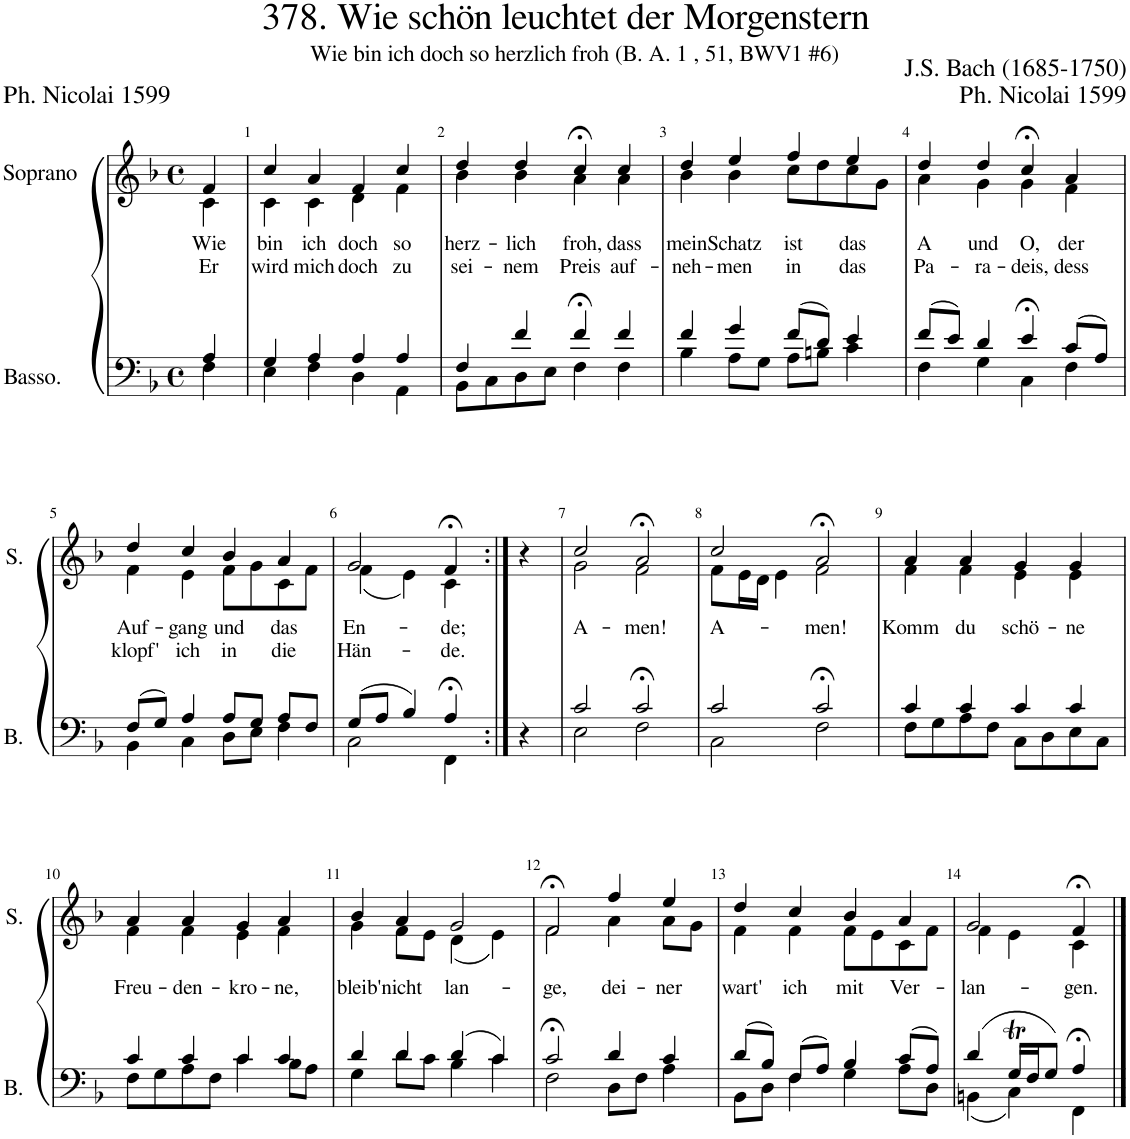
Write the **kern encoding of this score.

**kern	**kern	**text	**text
*part2	*part1	*part1	*part1
*staff2	*staff1	*staff1	*staff1
*I"Basso.	*I"Soprano	*	*
*I'B.	*I'S.	*	*
*clefF4	*clefG2	*	*
*k[b-]	*k[b-]	*	*
*M4/4	*M4/4	*	*
*met(c)	*met(c)	*	*
=	=	=	=
*^	*	*	*
!	!	!	!LO:LY:b	!LO:LY:b
*	*	*^	*	*
4A/	4F\	4f/	4c\	Wie	Er
=1	=1	=1	=1	=1	=1
!	!	!	!	!LO:LY:b	!LO:LY:b
4G/	4E\	4cc/	4c\	bin	wird
!	!	!	!	!LO:LY:b	!LO:LY:b
4A/	4F\	4a/	4c\	ich	mich
!	!	!	!	!LO:LY:b	!LO:LY:b
4A/	4D\	4f/	4d\	doch	doch
!	!	!	!	!LO:LY:b	!LO:LY:b
4A/	4AA\	4cc/	4f\	so	zu
=2	=2	=2	=2	=2	=2
!	!	!	!	!LO:LY:b	!LO:LY:b
4F/	8BB-\L	4dd/	4b-\	herz-	sei-
.	8C\	.	.	.	.
!	!	!	!	!LO:LY:b	!LO:LY:b
4f/	8D\	4dd/	4b-\	-lich	-nem
.	8E\J	.	.	.	.
!	!	!	!	!LO:LY:b	!LO:LY:b
4f;</	4F\	4cc;</	4a\	froh,	Preis
!	!	!	!	!LO:LY:b	!LO:LY:b
4f/	4F\	4cc/	4a\	dass	auf-
=3	=3	=3	=3	=3	=3
!	!	!	!	!LO:LY:b	!LO:LY:b
4f/	4B-\	4dd/	4b-\	mein	-neh-
!	!	!	!	!LO:LY:b	!LO:LY:b
4g/	8A\L	4ee/	4b-\	Schatz	-men
.	8G\J	.	.	.	.
!	!	!	!	!LO:LY:b	!LO:LY:b
(8f/L	8A\L	4ff/	8cc\L	ist	in
8d/J)	8Bn\J	.	8dd\	.	.
!	!	!	!	!LO:LY:b	!LO:LY:b
4e/	4c\	4ee/	8cc\	das	das
.	.	.	8g\J	.	.
=4	=4	=4	=4	=4	=4
!	!	!	!	!LO:LY:b	!LO:LY:b
(8f/L	4F\	4dd/	4a\	A	Pa-
8e/J)	.	.	.	.	.
!	!	!	!	!LO:LY:b	!LO:LY:b
4d/	4G\	4dd/	4g\	und	-ra-
!	!	!	!	!LO:LY:b	!LO:LY:b
4e;</	4C\	4cc;</	4g\	O,	-deis,
!	!	!	!	!LO:LY:b	!LO:LY:b
(8c/L	4F\	4a/	4f\	der	dess
8A/J)	.	.	.	.	.
!!LO:LB:g=z	!!
=5	=5	=5	=5	=5	=5
!	!	!	!	!LO:LY:b	!LO:LY:b
(8F/L	4BB-\	4dd/	4f\	Auf-	klopf'
8G/J)	.	.	.	.	.
!	!	!	!	!LO:LY:b	!LO:LY:b
4A/	4C\	4cc/	4e\	-gang	ich
!	!	!	!	!LO:LY:b	!LO:LY:b
8A/L	8D\L	4b-/	8f\L	und	in
8G/J	8E\J	.	8g\	.	.
!	!	!	!	!LO:LY:b	!LO:LY:b
8A/L	4F\	4a/	8c\	das	die
8F/J	.	.	8f\J	.	.
=6	=6	=6	=6	=6	=6
!	!	!	!	!LO:LY:b	!LO:LY:b
(8G/L	2C\	2g/	(4f\	En-	Hän-
8A/J	.	.	.	.	.
4B-/)	.	.	4e\)	.	.
!	!	!	!	!LO:LY:b	!LO:LY:b
4A;</	4FF\	4f;</	4c\	-de;	-de.
*v	*v	*	*	*	*
*	*v	*v	*	*
=6X1:|!	=6X1:|!	=6X1:|!	=6X1:|!
4r	4r	.	.
=7	=7	=7	=7
*^	*	*	*
!	!	!	!LO:LY:b	!
*	*	*^	*	*
2c/	2E\	2cc/	2g\	A-	.
!	!	!	!	!LO:LY:b	!
2c;</	2F\	2a;</	2f\	-men!	.
=8	=8	=8	=8	=8	=8
!	!	!	!	!LO:LY:b	!
2c/	2C\	2cc/	8f\L	A-	.
.	.	.	16e\L	.	.
.	.	.	16d\JJ	.	.
.	.	.	4e\	.	.
!	!	!	!	!LO:LY:b	!
2c;</	2F\	2a;</	2f\	-men!	.
=9	=9	=9	=9	=9	=9
!	!	!	!	!LO:LY:b	!
4c/	8F\L	4a/	4f\	Komm	.
.	8G\	.	.	.	.
!	!	!	!	!LO:LY:b	!
4c/	8A\	4a/	4f\	du	.
.	8F\J	.	.	.	.
!	!	!	!	!LO:LY:b	!
4c/	8C\L	4g/	4e\	schö-	.
.	8D\	.	.	.	.
!	!	!	!	!LO:LY:b	!
4c/	8E\	4g/	4e\	-ne	.
.	8C\J	.	.	.	.
!!LO:LB:g=z	!!
=10	=10	=10	=10	=10	=10
!	!	!	!	!LO:LY:b	!
4c/	8F\L	4a/	4f\	Freu-	.
.	8G\	.	.	.	.
!	!	!	!	!LO:LY:b	!
4c/	8A\	4a/	4f\	-den-	.
.	8F\J	.	.	.	.
!	!	!	!	!LO:LY:b	!
4c/	4c\	4g/	4e\	-kro-	.
!	!	!	!	!LO:LY:b	!
4c/	8B-\L	4a/	4f\	-ne,	.
.	8A\J	.	.	.	.
=11	=11	=11	=11	=11	=11
!	!	!	!	!LO:LY:b	!
4d/	4G\	4b-/	4g\	bleib'	.
!	!	!	!	!LO:LY:b	!
4d/	8d\L	4a/	8f\L	nicht	.
.	8c\J	.	8e\J	.	.
!	!	!	!	!LO:LY:b	!
(4d/	4B-\	2g/	(4d\	lan-	.
4c/)	4c\	.	4e\)	.	.
=12	=12	=12	=12	=12	=12
!	!	!	!	!LO:LY:b	!
2c;</	2F\	2f;</	2f\	-ge,	.
!	!	!	!	!LO:LY:b	!
4d/	8D\L	4ff/	4a\	dei-	.
.	8F\J	.	.	.	.
!	!	!	!	!LO:LY:b	!
4c/	4A\	4ee/	8a\L	-ner	.
.	.	.	8g\J	.	.
=13	=13	=13	=13	=13	=13
!	!	!	!	!LO:LY:b	!
(8d/L	8BB-\L	4dd/	4f\	wart'	.
8B-/J)	8D\J	.	.	.	.
!	!	!	!	!LO:LY:b	!
(8F/L	4F\	4cc/	4f\	ich	.
8A/J)	.	.	.	.	.
!	!	!	!	!LO:LY:b	!
4B-/	4G\	4b-/	8f\L	mit	.
.	.	.	8e\	.	.
!	!	!	!	!LO:LY:b	!
(8c/L	8A\L	4a/	8c\	Ver-	.
8A/J)	8D\J	.	8f\J	.	.
=14	=14	=14	=14	=14	=14
!	!	!	!	!LO:LY:b	!
(4d/	(4BBn\	2g/	4f\	-lan-	.
16GT/LL	4C\)	.	4e\	.	.
16F/J	.	.	.	.	.
8G/J)	.	.	.	.	.
!	!	!	!	!LO:LY:b	!
4A;</	4FF\	4f;</	4c\	-gen.	.
*v	*v	*	*	*	*
*	*v	*v	*	*
==	==	==	==
*-	*-	*-	*-
